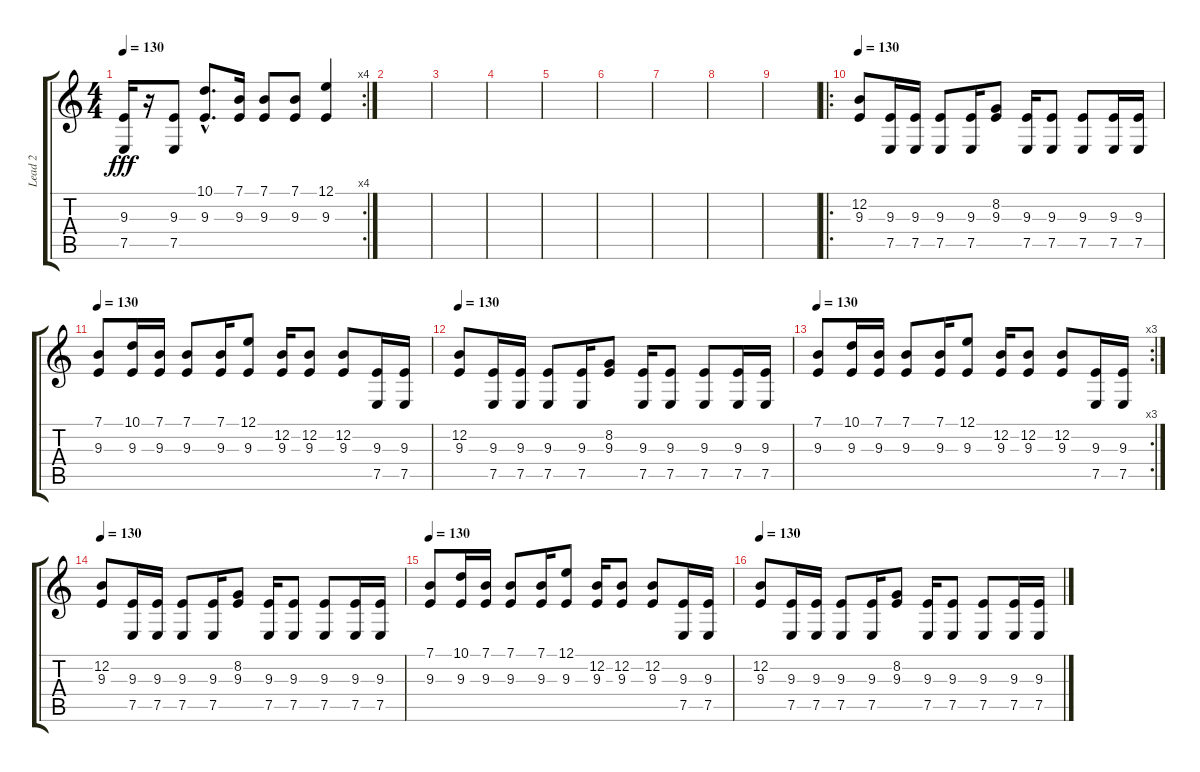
\track ("Lead 2" "Lead 2") {instrument pizzicatostrings}
\staff {score tabs}
\tuning (E4 B3 G3 D3 A2 E2) {hide}
\rc 4
\ts (4 4)
\tempo 130
\clef g2
\ks c
(9.3 7.5).16{dy fff} r.16 (9.3 7.5).8 (10.1{hac} 9.3{hac}).8{d} (7.1 9.3).16 (7.1 9.3).8 (7.1 9.3).8 (12.1 9.3).4 |
|
|
|
|
|
|
|
|
\ro
\tempo 130
(12.2 9.3).8 (9.3 7.5).16 (9.3 7.5).16 (9.3 7.5).8 (9.3 7.5).16 (8.2 9.3).8 (9.3 7.5).16 (9.3 7.5).8 (9.3 7.5).8 (9.3 7.5).16 (9.3 7.5).16 |
\tempo 130
(7.1 9.3).8 (10.1 9.3).16 (7.1 9.3).16 (7.1 9.3).8 (7.1 9.3).16 (12.1 9.3).8 (12.2 9.3).16 (12.2 9.3).8 (12.2 9.3).8 (9.3 7.5).16 (9.3 7.5).16 |
\tempo 130
(12.2 9.3).8 (9.3 7.5).16 (9.3 7.5).16 (9.3 7.5).8 (9.3 7.5).16 (8.2 9.3).8 (9.3 7.5).16 (9.3 7.5).8 (9.3 7.5).8 (9.3 7.5).16 (9.3 7.5).16 |
\rc 3
\tempo 130
(7.1 9.3).8 (10.1 9.3).16 (7.1 9.3).16 (7.1 9.3).8 (7.1 9.3).16 (12.1 9.3).8 (12.2 9.3).16 (12.2 9.3).8 (12.2 9.3).8 (9.3 7.5).16 (9.3 7.5).16 |
\tempo 130
(12.2 9.3).8{instrument distortionguitar} (9.3 7.5).16 (9.3 7.5).16 (9.3 7.5).8 (9.3 7.5).16 (8.2 9.3).8 (9.3 7.5).16 (9.3 7.5).8 (9.3 7.5).8 (9.3 7.5).16 (9.3 7.5).16 |
\tempo 130
(7.1 9.3).8 (10.1 9.3).16 (7.1 9.3).16 (7.1 9.3).8 (7.1 9.3).16 (12.1 9.3).8 (12.2 9.3).16 (12.2 9.3).8 (12.2 9.3).8 (9.3 7.5).16 (9.3 7.5).16 |
\tempo 130
(12.2 9.3).8 (9.3 7.5).16 (9.3 7.5).16 (9.3 7.5).8 (9.3 7.5).16 (8.2 9.3).8 (9.3 7.5).16 (9.3 7.5).8 (9.3 7.5).8 (9.3 7.5).16 (9.3 7.5).16
